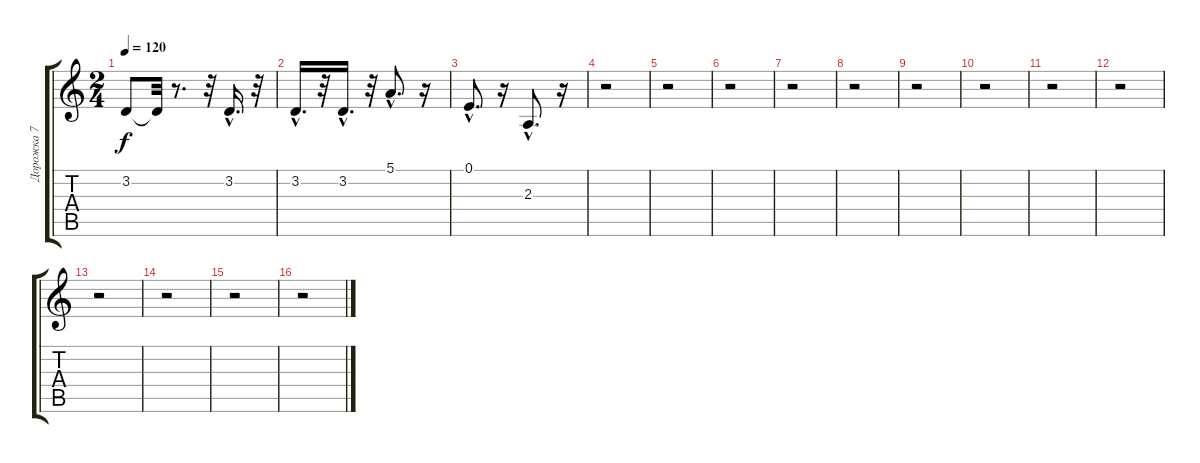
\track ("Дорожка 7" "Дорожка 7") {instrument pad4choir}
\staff {score tabs}
\tuning (E4 B3 G3 D3 A2 D2) {hide}
\ts (2 4)
\tempo 120
\clef g2
\ks c
3.2.8{dy f} 3.2{t}.32 r.8{d} r.32 3.2{hac}.16{d} r.32 |
3.2{hac}.16{d} r.32 3.2{hac}.16{d} r.32 5.1{hac}.8{d} r.16 |
0.1{hac}.8{d} r.16 2.3{hac}.8{d} r.16 |
r.2 |
r.2 |
r.2 |
r.2 |
r.2 |
r.2 |
r.2 |
r.2 |
r.2 |
r.2 |
r.2 |
r.2 |
r.2
